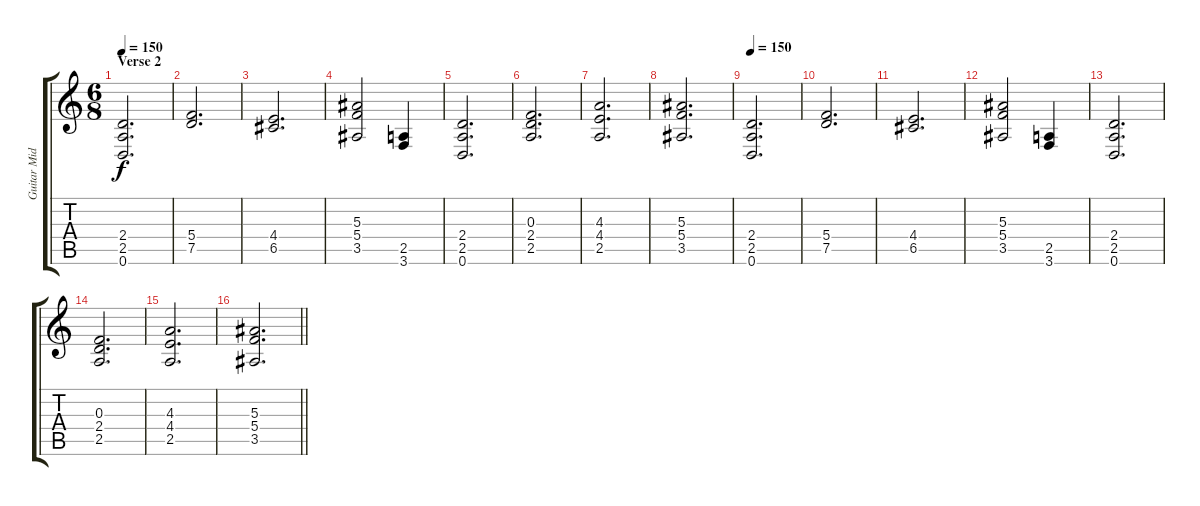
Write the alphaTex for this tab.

\track ("Guitar Middle" "Guitar Mid") {instrument distortionguitar}
\staff {score tabs}
\tuning (D4 A3 F3 C3 G2 D2) {hide}
\ts (6 8)
\section ("" "Verse 2")
\tempo 150
\clef g2
\ks c
(2.4 2.5 0.6).2{d dy f} |
(5.4 7.5).2{d} |
(4.4 6.5).2{d} |
(5.3 5.4 3.5).2 (2.5 3.6).4 |
(2.4 2.5 0.6).2{d} |
(0.3 2.4 2.5).2{d} |
(4.3 4.4 2.5).2{d} |
(5.3 5.4 3.5).2{d} |
\tempo 150
(2.4 2.5 0.6).2{d} |
(5.4 7.5).2{d} |
(4.4 6.5).2{d} |
(5.3 5.4 3.5).2 (2.5 3.6).4 |
(2.4 2.5 0.6).2{d} |
(0.3 2.4 2.5).2{d} |
(4.3 4.4 2.5).2{d} |
\barLineRight lightlight
(5.3 5.4 3.5).2{d}
